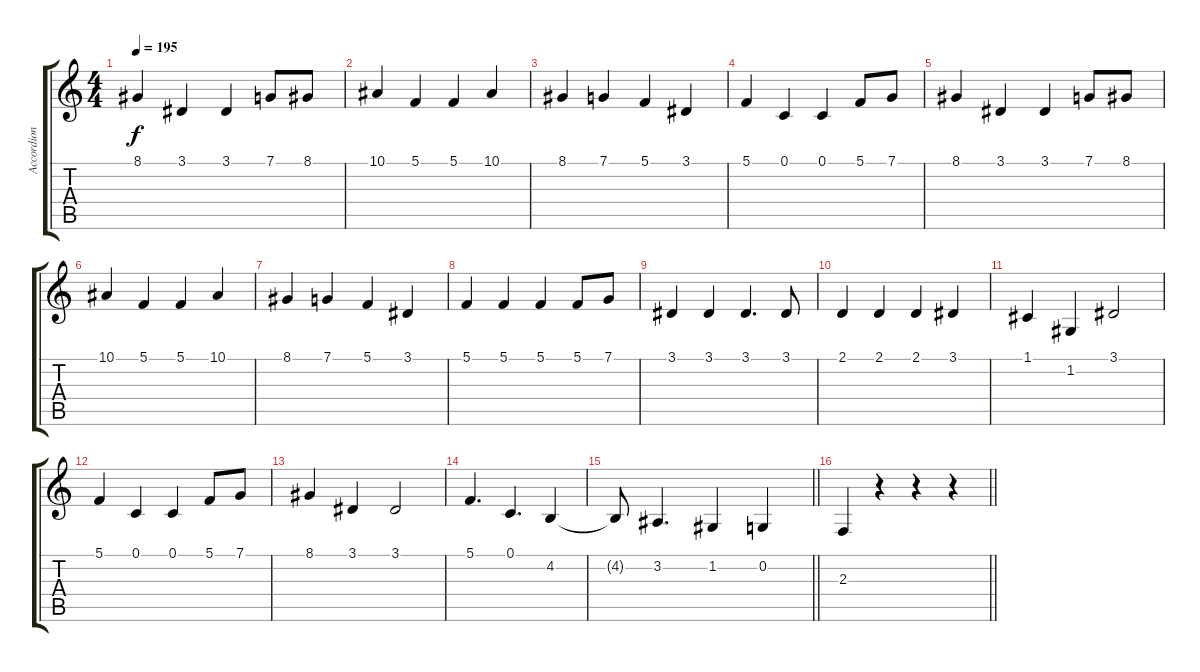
\track ("Accordion" "Accordion") {instrument accordion}
\staff {score tabs}
\tuning (C4 G3 Eb3 Bb2 F2 C2) {hide}
\ts (4 4)
\tempo 195
\clef g2
\ks c
8.1.4{dy f} 3.1.4 3.1.4 7.1.8 8.1.8 |
10.1.4 5.1.4 5.1.4 10.1.4 |
8.1.4 7.1.4 5.1.4 3.1.4 |
5.1.4 0.1.4 0.1.4 5.1.8 7.1.8 |
8.1.4 3.1.4 3.1.4 7.1.8 8.1.8 |
10.1.4 5.1.4 5.1.4 10.1.4 |
8.1.4 7.1.4 5.1.4 3.1.4 |
5.1.4 5.1.4 5.1.4 5.1.8 7.1.8 |
3.1.4 3.1.4 3.1.4{d} 3.1.8 |
2.1.4 2.1.4 2.1.4 3.1.4 |
1.1.4 1.2.4 3.1.2 |
5.1.4 0.1.4 0.1.4 5.1.8 7.1.8 |
8.1.4 3.1.4 3.1.2 |
5.1.4{d} 0.1.4{d} 4.2.4 |
\barLineRight lightlight
4.2{t}.8 3.2.4{d} 1.2.4 0.2.4 |
\barLineRight lightlight
2.3.4 r.4 r.4 r.4
